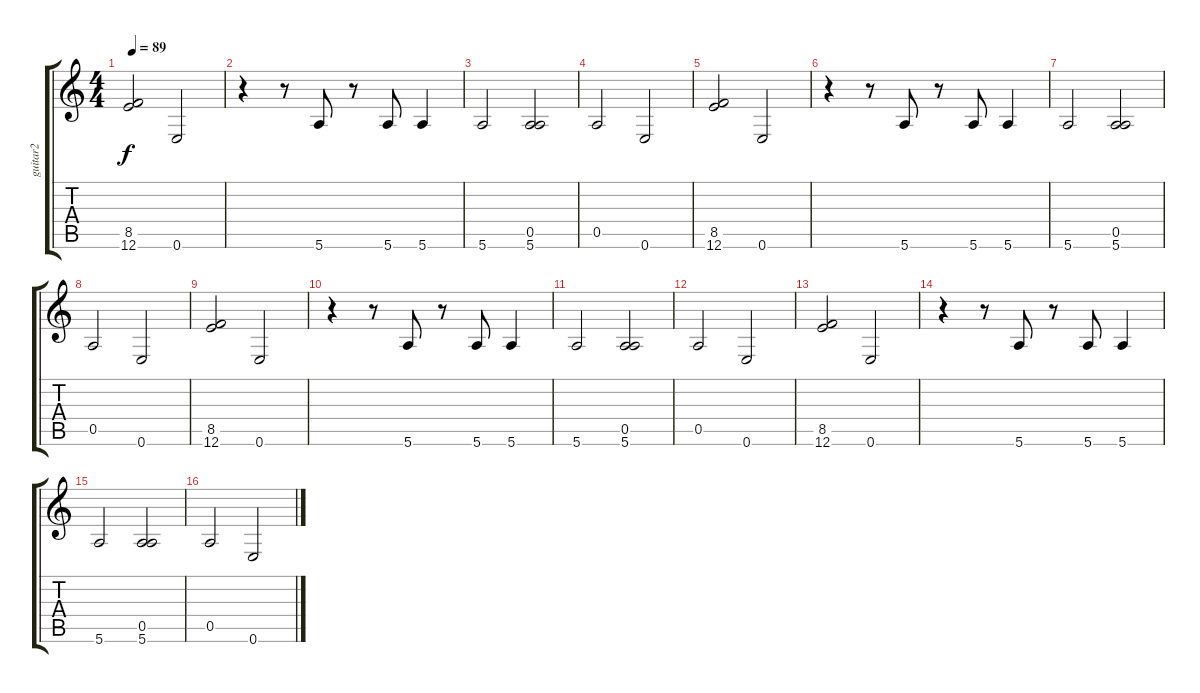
\track ("guitar2" "guitar2") {instrument overdrivenguitar}
\staff {score tabs}
\tuning (E4 B3 G3 D3 A2 E2) {hide}
\ts (4 4)
\tempo 89
\clef g2
\ks c
(8.5 12.6).2{dy f} 0.6.2 |
r.4 r.8 5.6.8 r.8 5.6.8 5.6.4 |
5.6.2 (0.5 5.6).2 |
0.5.2 0.6.2 |
(8.5 12.6).2 0.6.2 |
r.4 r.8 5.6.8 r.8 5.6.8 5.6.4 |
5.6.2 (0.5 5.6).2 |
0.5.2 0.6.2 |
(8.5 12.6).2 0.6.2 |
r.4 r.8 5.6.8 r.8 5.6.8 5.6.4 |
5.6.2 (0.5 5.6).2 |
0.5.2 0.6.2 |
(8.5 12.6).2 0.6.2 |
r.4 r.8 5.6.8 r.8 5.6.8 5.6.4 |
5.6.2 (0.5 5.6).2 |
0.5.2 0.6.2
